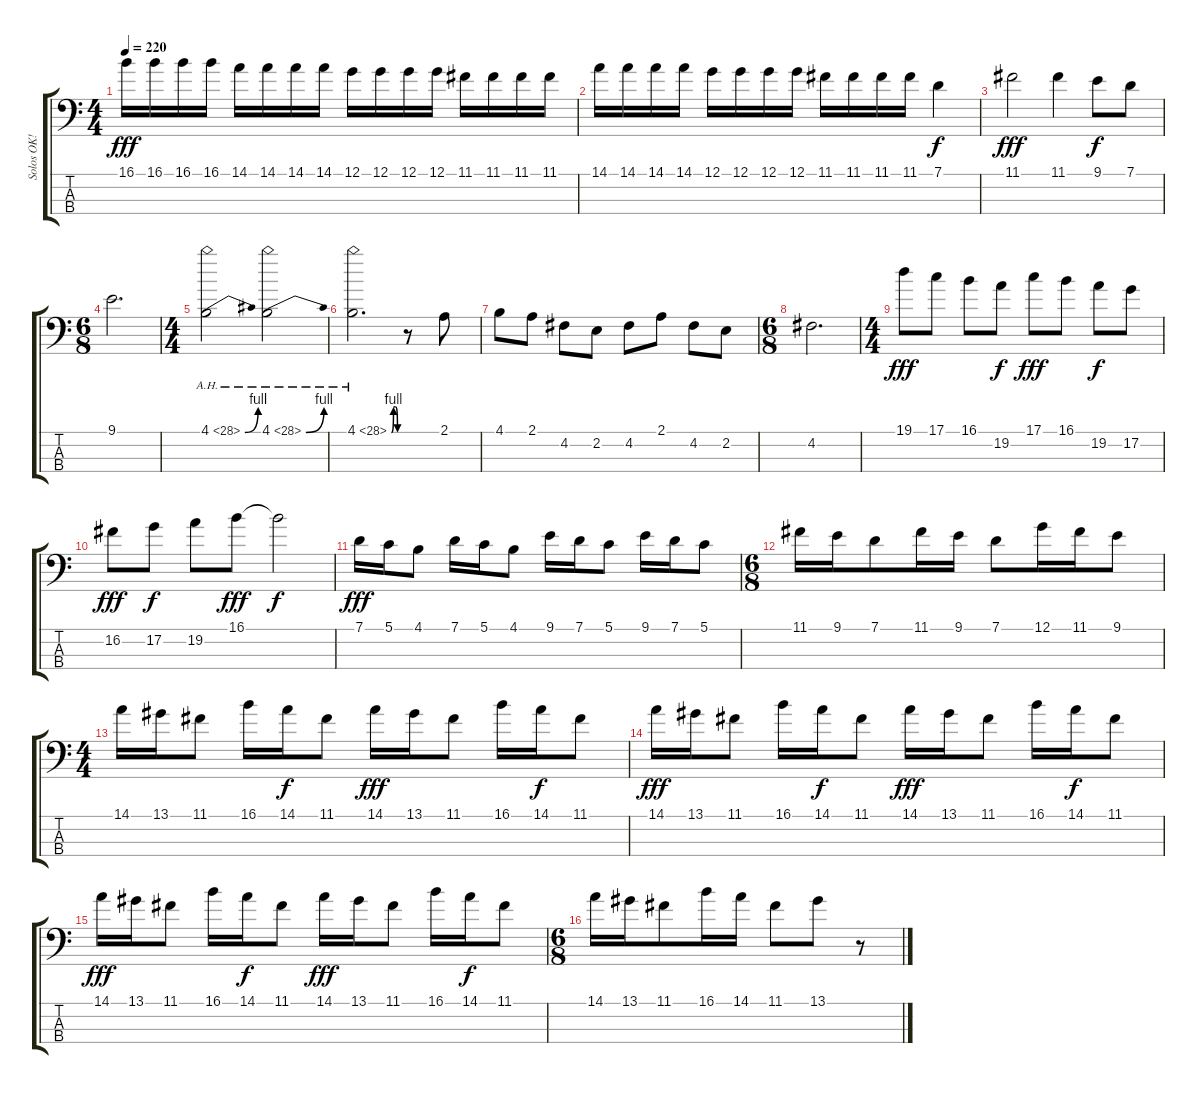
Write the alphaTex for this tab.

\track ("Solos OK!" "Solos OK!") {instrument electricbasspick}
\staff {score tabs}
\tuning (G2 D2 A1 E1) {hide}
\ts (4 4)
\tempo 220
\clef f4
\ks c
16.1.16{dy fff} 16.1.16 16.1.16 16.1.16 14.1.16 14.1.16 14.1.16 14.1.16 12.1.16 12.1.16 12.1.16 12.1.16 11.1.16 11.1.16 11.1.16 11.1.16 |
14.1.16 14.1.16 14.1.16 14.1.16 12.1.16 12.1.16 12.1.16 12.1.16 11.1.16 11.1.16 11.1.16 11.1.16 7.1.4{dy f} |
11.1.2{dy fff} 11.1.4 9.1.8{dy f} 7.1.8 |
\ts (6 8)
9.1.2{d} |
\ts (4 4)
4.1{be (bend 0 0 60 4) ah 24}.2 4.1{be (bend 0 0 60 4) ah 24}.2 |
4.1{be (custom 0 0 15 4 30 4 45 0 60 0) ah 24}.2{d} r.8 2.1.8 |
4.1.8 2.1.8 4.2.8 2.2.8 4.2.8 2.1.8 4.2.8 2.2.8 |
\ts (6 8)
4.2.2{d} |
\ts (4 4)
19.1.8{dy fff} 17.1.8 16.1.8 19.2.8{dy f} 17.1.8{dy fff} 16.1.8 19.2.8{dy f} 17.2.8 |
16.2.8{dy fff} 17.2.8{dy f} 19.2.8 16.1.8{dy fff} 16.1{t}.2{dy f} |
7.1.16{dy fff} 5.1.16 4.1.8 7.1.16 5.1.16 4.1.8 9.1.16 7.1.16 5.1.8 9.1.16 7.1.16 5.1.8 |
\ts (6 8)
11.1.16 9.1.16 7.1.8 11.1.16 9.1.16 7.1.8 12.1.16 11.1.16 9.1.8 |
\ts (4 4)
14.1.16 13.1.16 11.1.8 16.1.16 14.1.16{dy f} 11.1.8 14.1.16{dy fff} 13.1.16 11.1.8 16.1.16 14.1.16{dy f} 11.1.8 |
14.1.16{dy fff} 13.1.16 11.1.8 16.1.16 14.1.16{dy f} 11.1.8 14.1.16{dy fff} 13.1.16 11.1.8 16.1.16 14.1.16{dy f} 11.1.8 |
14.1.16{dy fff} 13.1.16 11.1.8 16.1.16 14.1.16{dy f} 11.1.8 14.1.16{dy fff} 13.1.16 11.1.8 16.1.16 14.1.16{dy f} 11.1.8 |
\ts (6 8)
14.1.16 13.1.16 11.1.8 16.1.16 14.1.16 11.1.8 13.1.8 r.8
